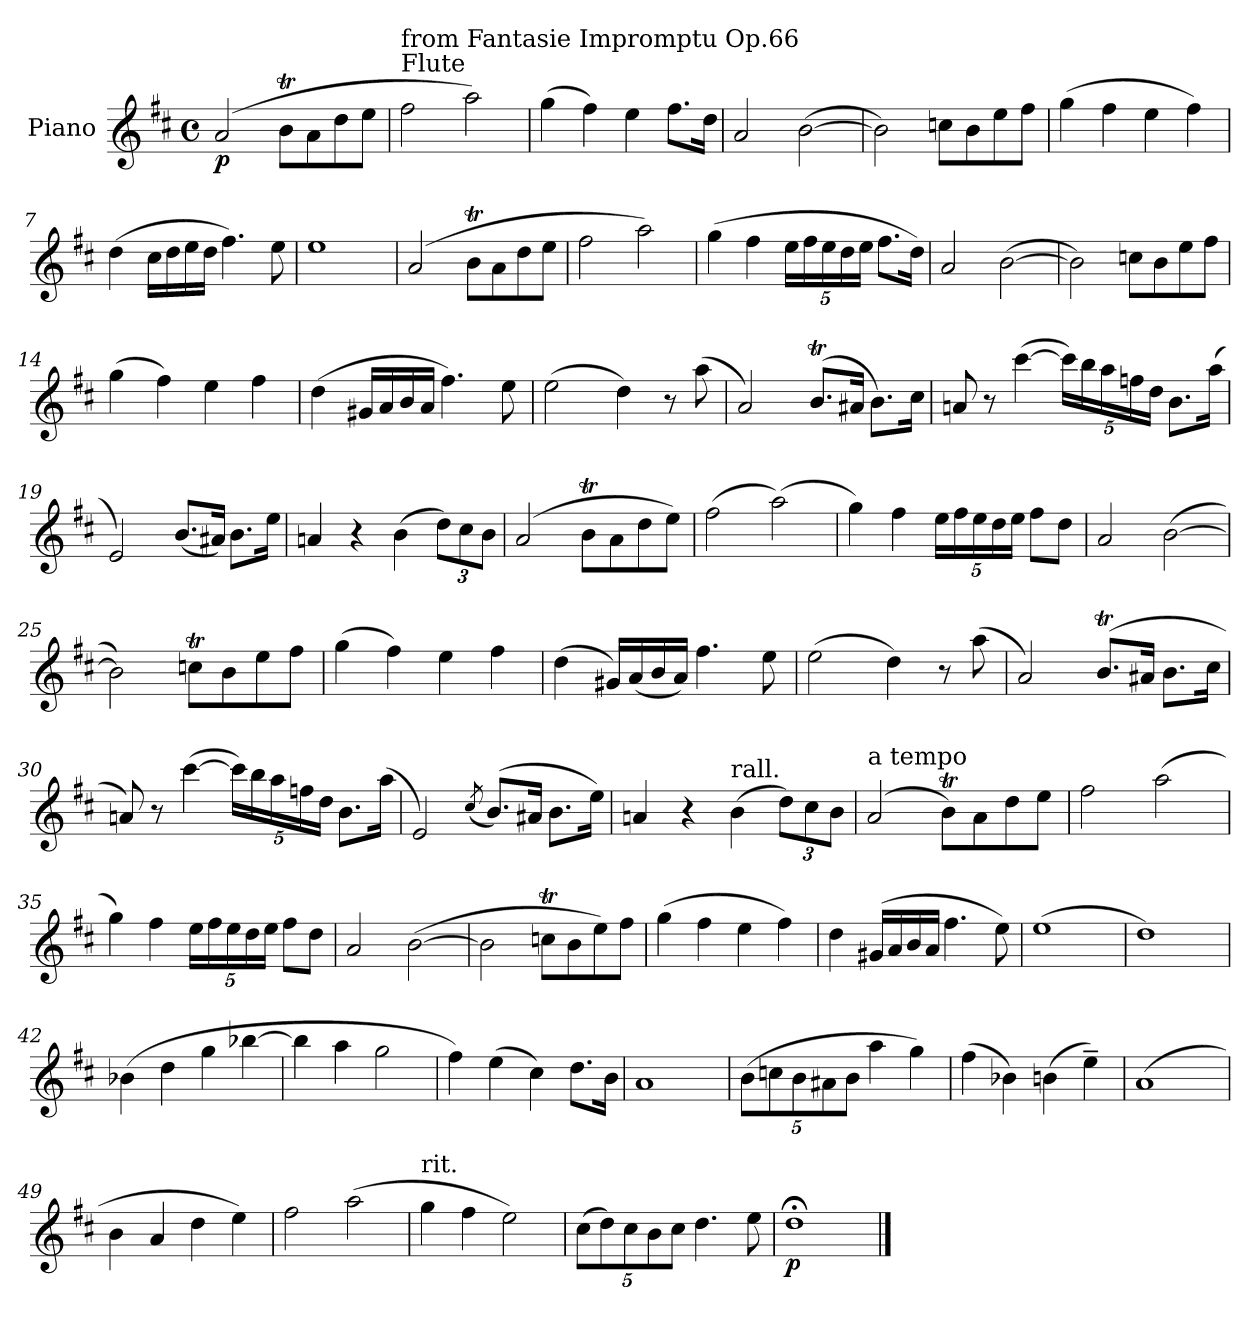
**kern	**dynam
*part1	*part1
*staff1	*staff1
*I"Piano	*
*I'Pno.	*
*clefG2	*
*k[f#c#]	*
*M4/4	*
*met(c)	*
*MM70	*
=1	=1
!	!LO:DY:b
(2a/	p
8bT\L	.
8a\	.
8dd\	.
8ee\J	.
=2	=2
!LO:TX:a:t=Flute	!
!LO:TX:a:t=from Fantasie Impromptu Op.66	!
2ff#\	.
2aa\)	.
=3	=3
(4gg\	.
4ff#\)	.
4ee\	.
8.ff#\L	.
16dd\Jk	.
=4	=4
2a/	.
([2b\	.
=5	=5
2b\])	.
8ccn\L	.
8b\	.
8ee\	.
8ff#\J	.
=6	=6
(4gg\	.
4ff#\	.
4ee\	.
4ff#\)	.
!!LO:LB:g=z
=7	=7
(4dd\	.
16cc#\LL	.
16dd\	.
16ee\	.
16dd\JJ	.
4.ff#\)	.
8ee\	.
=8	=8
1ee	.
=9	=9
(2a/	.
8bT\L	.
8a\	.
8dd\	.
8ee\J	.
=10	=10
2ff#\	.
2aa\)	.
=11	=11
(4gg\	.
4ff#\	.
*Xbrackettup	*
20ee\LL	.
20ff#\	.
20ee\	.
20dd\	.
20ee\JJ	.
8.ff#\L	.
16dd\Jk)	.
=12	=12
2a/	.
([2b\	.
!!LO:LB:g=z
=13	=13
2b\])	.
8ccn\L	.
8b\	.
8ee\	.
8ff#\J	.
=14	=14
(4gg\	.
4ff#\)	.
4ee\	.
4ff#\	.
=15	=15
(4dd\	.
16g#X/LL	.
16a/	.
16b/	.
16a/JJ	.
4.ff#\)	.
8ee\	.
=16	=16
(2ee\	.
4dd\)	.
8r	.
(8aa\	.
=17	=17
2a/)	.
(8.bT/L	.
16a#X/Jk	.
8.b\L)	.
16cc#\Jk	.
!!LO:LB:g=z
=18	=18
8an/	.
8r	.
([4ccc#\	.
20ccc#\LL])	.
20bb\	.
20aa\	.
20ffn\	.
20dd\JJ	.
8.b\L	.
(16aa\Jk	.
=19	=19
2e/)	.
(8.b/L	.
16a#X/Jk)	.
8.b\L	.
16ee\Jk	.
=20	=20
4an/	.
4r	.
(4b\	.
12dd\L)	.
12cc#\	.
12b\J	.
=21	=21
(2a/	.
8bT\L	.
8a\	.
8dd\	.
8ee\J)	.
!!LO:LB:g=z
=22	=22
(2ff#\	.
(2aa\)	.
=23	=23
4gg\)	.
4ff#\	.
20ee\LL	.
20ff#\	.
20ee\	.
20dd\	.
20ee\JJ	.
8ff#\L	.
8dd\J	.
=24	=24
2a/	.
([2b\	.
=25	=25
2b\])	.
8ccnT\L	.
8b\	.
8ee\	.
8ff#\J	.
=26	=26
(4gg\	.
4ff#\)	.
4ee\	.
4ff#\	.
!!LO:LB:g=z
=27	=27
(4dd\	.
16g#X/LL)	.
(16a/	.
16b/	.
16a/JJ)	.
4.ff#\	.
8ee\	.
=28	=28
(2ee\	.
4dd\)	.
8r	.
(8aa\	.
=29	=29
2a/)	.
(8.bT/L	.
16a#X/Jk	.
8.b\L	.
16cc#\Jk	.
=30	=30
8an/)	.
8r	.
([4ccc#\	.
20ccc#\LL])	.
20bb\	.
20aa\	.
20ffn\	.
20dd\JJ	.
8.b\L	.
(16aa\Jk	.
!!LO:LB:g=z
=31	=31
2e/)	.
(8qcc#/	.
(8.b/L)	.
16a#X/Jk	.
8.b\L	.
16ee\Jk)	.
=32	=32
4an/	.
4r	.
*MM50	*
!LO:TX:a:t=rall.	!
(4b\	.
*MM30	*
12dd\L)	.
12cc#\	.
12b\J	.
=33	=33
*MM68	*
!LO:TX:a:t=a tempo	!
(2a/	.
8bT\L)	.
8a\	.
8dd\	.
8ee\J	.
=34	=34
2ff#\	.
(2aa\	.
!!LO:LB:g=z
=35	=35
4gg\)	.
4ff#\	.
20ee\LL	.
20ff#\	.
20ee\	.
20dd\	.
20ee\JJ	.
8ff#\L	.
8dd\J	.
=36	=36
2a/	.
([2b\	.
=37	=37
2b\]	.
8ccnT\L	.
8b\	.
8ee\)	.
8ff#\J	.
=38	=38
(4gg\	.
4ff#\	.
4ee\	.
4ff#\)	.
=39	=39
4dd\	.
(16g#X/LL	.
16a/	.
16b/	.
16a/JJ	.
4.ff#\	.
8ee\)	.
!!LO:LB:g=z
=40	=40
(1ee	.
=41	=41
1dd)	.
=42	=42
(4b-X\	.
4dd\	.
4gg\	.
[4bb-X\	.
=43	=43
4bb-\]	.
4aa\	.
2gg\	.
=44	=44
4ff#\)	.
(4ee\	.
4cc#\)	.
8.dd\L	.
16b\Jk	.
=45	=45
1a	.
=46	=46
(10b\L	.
10ccn\	.
10b\	.
10a#X\	.
10b\J	.
4aa\	.
4gg\)	.
!!LO:LB:g=z
=47	=47
(4ff#\	.
4b-X\)	.
*MM60	*
(4bn\	.
4ee~\)	.
=48	=48
*MM68	*
(1a	.
=49	=49
4b\	.
4a/	.
4dd\	.
4ee\)	.
=50	=50
2ff#\	.
*MM60	*
(2aa\	.
=51	=51
!LO:TX:a:t=rit.	!
4gg\	.
4ff#\	.
2ee\)	.
=52	=52
(10cc#\L	.
10dd\)	.
10cc#\	.
10b\	.
10cc#\J	.
4.dd\	.
8ee\	.
=53	=53
*MM30	*
!	!LO:DY:b
1dd;<	p
==	==
*-	*-
